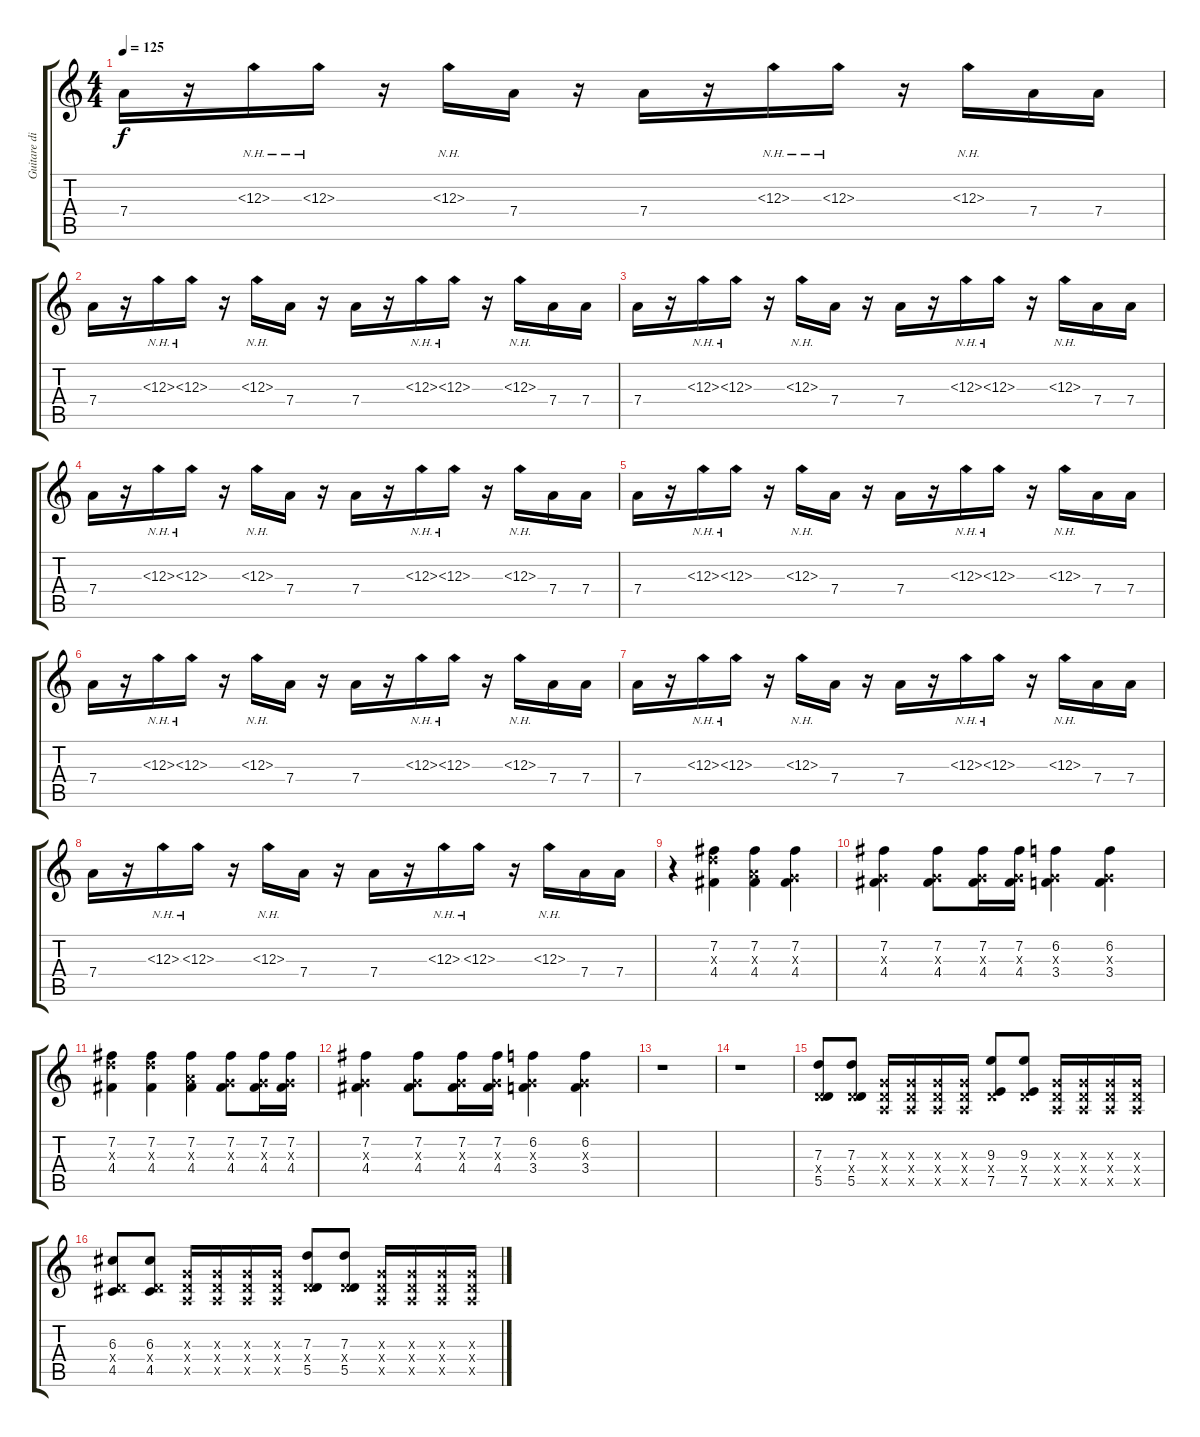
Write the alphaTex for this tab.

\track ("Guitare disto 1" "Guitare di") {instrument distortionguitar}
\staff {score tabs}
\tuning (E4 B3 G3 D3 A2 E2) {hide}
\ts (4 4)
\tempo 125
\clef g2
\ks c
7.4.16{dy f} r.16 6.3{nh}.16 6.3{nh}.16 r.16 6.3{nh}.16 7.4.16 r.16 7.4.16 r.16 6.3{nh}.16 6.3{nh}.16 r.16 6.3{nh}.16 7.4.16 7.4.16 |
7.4.16 r.16 6.3{nh}.16 6.3{nh}.16 r.16 6.3{nh}.16 7.4.16 r.16 7.4.16 r.16 6.3{nh}.16 6.3{nh}.16 r.16 6.3{nh}.16 7.4.16 7.4.16 |
7.4.16 r.16 6.3{nh}.16 6.3{nh}.16 r.16 6.3{nh}.16 7.4.16 r.16 7.4.16 r.16 6.3{nh}.16 6.3{nh}.16 r.16 6.3{nh}.16 7.4.16 7.4.16 |
7.4.16 r.16 6.3{nh}.16 6.3{nh}.16 r.16 6.3{nh}.16 7.4.16 r.16 7.4.16 r.16 6.3{nh}.16 6.3{nh}.16 r.16 6.3{nh}.16 7.4.16 7.4.16 |
7.4.16 r.16 6.3{nh}.16 6.3{nh}.16 r.16 6.3{nh}.16 7.4.16 r.16 7.4.16 r.16 6.3{nh}.16 6.3{nh}.16 r.16 6.3{nh}.16 7.4.16 7.4.16 |
7.4.16 r.16 6.3{nh}.16 6.3{nh}.16 r.16 6.3{nh}.16 7.4.16 r.16 7.4.16 r.16 6.3{nh}.16 6.3{nh}.16 r.16 6.3{nh}.16 7.4.16 7.4.16 |
7.4.16 r.16 6.3{nh}.16 6.3{nh}.16 r.16 6.3{nh}.16 7.4.16 r.16 7.4.16 r.16 6.3{nh}.16 6.3{nh}.16 r.16 6.3{nh}.16 7.4.16 7.4.16 |
7.4.16 r.16 6.3{nh}.16 6.3{nh}.16 r.16 6.3{nh}.16 7.4.16 r.16 7.4.16 r.16 6.3{nh}.16 6.3{nh}.16 r.16 6.3{nh}.16 7.4.16 7.4.16 |
r.4 (7.2 7.3{x} 4.4).4 (7.2 2.3{x} 4.4).4 (7.2 0.3{x} 4.4).4 |
(7.2 0.3{x} 4.4).4 (7.2 0.3{x} 4.4).8 (7.2 0.3{x} 4.4).16 (7.2 0.3{x} 4.4).16 (6.2 0.3{x} 3.4).4 (6.2 0.3{x} 3.4).4 |
(7.2 7.3{x} 4.4).4 (7.2 7.3{x} 4.4).4 (7.2 2.3{x} 4.4).4 (7.2 0.3{x} 4.4).8 (7.2 0.3{x} 4.4).16 (7.2 0.3{x} 4.4).16 |
(7.2 0.3{x} 4.4).4 (7.2 0.3{x} 4.4).8 (7.2 0.3{x} 4.4).16 (7.2 0.3{x} 4.4).16 (6.2 0.3{x} 3.4).4 (6.2 0.3{x} 3.4).4 |
r.1 |
r.1 |
(7.3 0.4{x} 5.5).8 (7.3 0.4{x} 5.5).8 (0.3{x} 0.4{x} 0.5{x}).16 (0.3{x} 0.4{x} 0.5{x}).16 (0.3{x} 0.4{x} 0.5{x}).16 (0.3{x} 0.4{x} 0.5{x}).16 (9.3 0.4{x} 7.5).8 (9.3 0.4{x} 7.5).8 (0.3{x} 0.4{x} 0.5{x}).16 (0.3{x} 0.4{x} 0.5{x}).16 (0.3{x} 0.4{x} 0.5{x}).16 (0.3{x} 0.4{x} 0.5{x}).16 |
(6.3 0.4{x} 4.5).8 (6.3 0.4{x} 4.5).8 (0.3{x} 0.4{x} 0.5{x}).16 (0.3{x} 0.4{x} 0.5{x}).16 (0.3{x} 0.4{x} 0.5{x}).16 (0.3{x} 0.4{x} 0.5{x}).16 (7.3 0.4{x} 5.5).8 (7.3 0.4{x} 5.5).8 (0.3{x} 0.4{x} 0.5{x}).16 (0.3{x} 0.4{x} 0.5{x}).16 (0.3{x} 0.4{x} 0.5{x}).16 (0.3{x} 0.4{x} 0.5{x}).16
